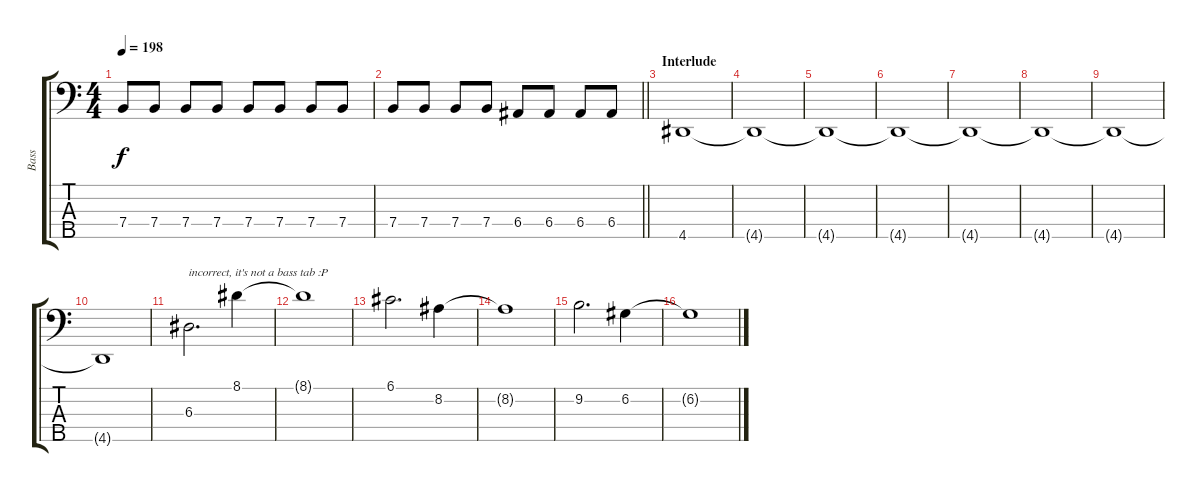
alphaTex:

\track ("Bass" "Bass") {instrument electricbasspick}
\staff {score tabs}
\tuning (G2 D2 A1 E1 B0) {hide}
\ts (4 4)
\tempo 198
\clef f4
\ks c
7.4.8{dy f} 7.4.8 7.4.8 7.4.8 7.4.8 7.4.8 7.4.8 7.4.8 |
\barLineRight lightlight
7.4.8 7.4.8 7.4.8 7.4.8 6.4.8 6.4.8 6.4.8 6.4.8 |
\section ("" "Interlude")
4.5.1 |
4.5{t}.1 |
4.5{t}.1 |
4.5{t}.1 |
4.5{t}.1 |
4.5{t}.1 |
4.5{t}.1 |
4.5{t}.1 |
6.3.2{d txt "incorrect, it's not a bass tab :P"} 8.1.4 |
8.1{t}.1 |
6.1.2{d} 8.2.4 |
8.2{t}.1 |
9.2.2{d} 6.2.4 |
6.2{t}.1
